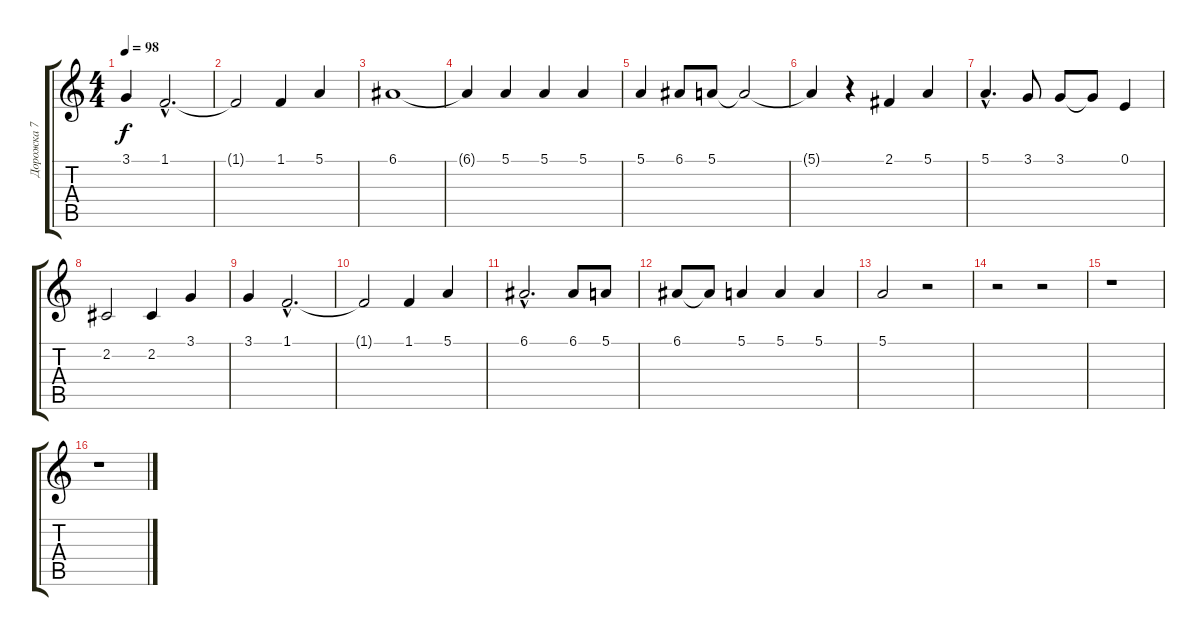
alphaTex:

\track ("Дорожка 7" "Дорожка 7") {instrument trumpet}
\staff {score tabs}
\tuning (E4 B3 G3 D3 A2 E2) {hide}
\ts (4 4)
\tempo 98
\clef g2
\ks c
3.1.4{dy f} 1.1{hac}.2{d} |
1.1{t}.2 1.1.4 5.1.4 |
6.1.1 |
6.1{t}.4 5.1.4 5.1.4 5.1.4 |
5.1.4 6.1.8 5.1.8 5.1{t}.2 |
5.1{t}.4 r.4 2.1.4 5.1.4 |
5.1{hac}.4{d} 3.1.8 3.1.8 3.1{t}.8 0.1.4 |
2.2.2 2.2.4 3.1.4 |
3.1.4 1.1{hac}.2{d} |
1.1{t}.2 1.1.4 5.1.4 |
6.1{hac}.2{d} 6.1.8 5.1.8 |
6.1.8 6.1{t}.8 5.1.4 5.1.4 5.1.4 |
5.1.2 r.2 |
r.2 r.2 |
r.1 |
r.1
